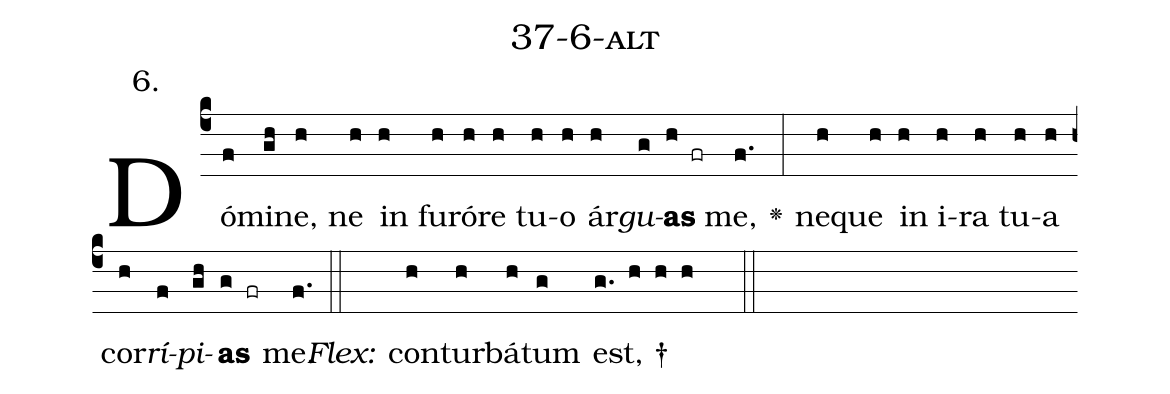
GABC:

name: 37-6-alt;
annotation: 6.;
%%
(c4)Dó(f)mi(gh)ne,(h) ne(h) in(h) fu(h)ró(h)re(h) tu(h)o(h) ár(h)<i>gu</i>(g)<b>as</b>(h fr) me,(f.) <v>\greheightstar</v>(:) ne(h)que(h) in(h) i(h)ra(h) tu(h)a(h) cor(h)<i>rí</i>(f)<i>pi</i>(gh)<b>as</b>(g fr) me.(f.) (::)
<i>Flex:</i>()  con(h)tur(h)bá(h)tum(g) est, †(g. h h h  ::)

%E(h) u(h) o(f) u(gh) a(g) e.(f.) (::)
